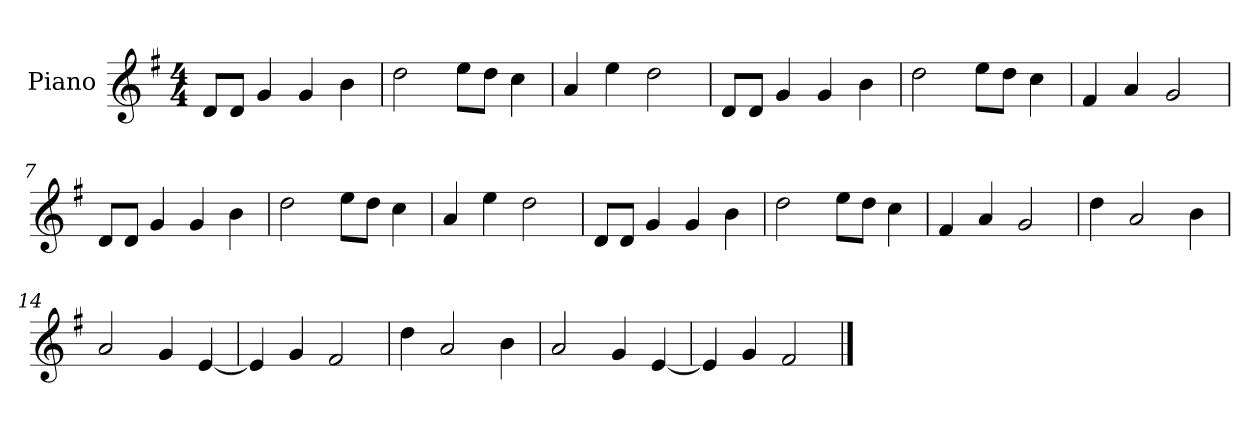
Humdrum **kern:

**kern
*part1
*staff1
*I"Piano
*I'P-no
*clefG2
*k[f#]
*M4/4
*MM90
=1
8d/L
8d/J
4g/
4g/
4b\
=2
2dd\
8ee\L
8dd\J
4cc\
=3
4a/
4ee\
2dd\
=4
8d/L
8d/J
4g/
4g/
4b\
=5
2dd\
8ee\L
8dd\J
4cc\
=6
4f#/
4a/
2g/
=7
8d/L
8d/J
4g/
4g/
4b\
=8
2dd\
8ee\L
8dd\J
4cc\
!!LO:LB:g=z
=9
4a/
4ee\
2dd\
=10
8d/L
8d/J
4g/
4g/
4b\
=11
2dd\
8ee\L
8dd\J
4cc\
=12
4f#/
4a/
2g/
=13
4dd\
2a/
4b\
=14
2a/
4g/
[4e/
=15
4e/]
4g/
2f#/
=16
4dd\
2a/
4b\
=17
2a/
4g/
[4e/
=18
4e/]
4g/
2f#/
==
*-
